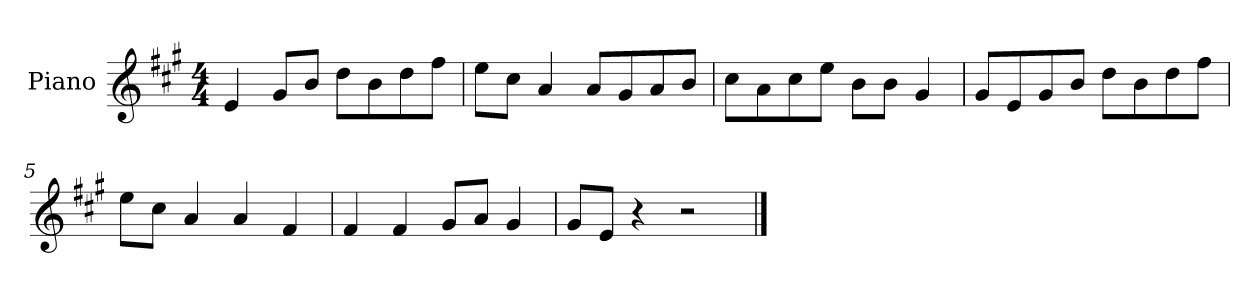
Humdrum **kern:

**kern
*part1
*staff1
*I"Piano
*I'P-no
*clefG2
*k[f#c#g#]
*M4/4
*MM90
=1
4e/
8g#/L
8b/J
8dd\L
8b\
8dd\
8ff#\J
=2
8ee\L
8cc#\J
4a/
8a/L
8g#/
8a/
8b/J
=3
8cc#\L
8a\
8cc#\
8ee\J
8b\L
8b\J
4g#/
=4
8g#/L
8e/
8g#/
8b/J
8dd\L
8b\
8dd\
8ff#\J
=5
8ee\L
8cc#\J
4a/
4a/
4f#/
!!LO:LB:g=z
=6
4f#/
4f#/
8g#/L
8a/J
4g#/
=7
8g#/L
8e/J
4r
2r
==
*-
